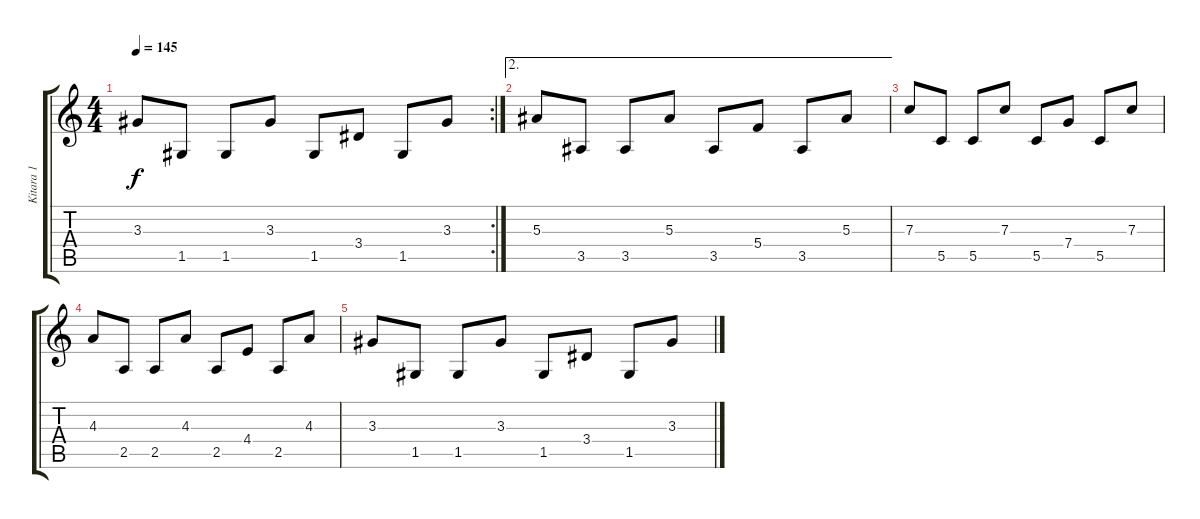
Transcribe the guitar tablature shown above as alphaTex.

\track ("Kitara 1" "Kitara 1") {instrument distortionguitar}
\staff {score tabs}
\tuning (D4 A3 F3 C3 G2 D2) {hide}
\rc 2
\ts (4 4)
\tempo 145
\clef g2
\ks c
3.3.8{dy f} 1.5.8 1.5.8 3.3.8 1.5.8 3.4.8 1.5.8 3.3.8 |
\ae 2
5.3.8{volume 8} 3.5.8 3.5.8 5.3.8 3.5.8 5.4.8 3.5.8 5.3.8 |
7.3.8 5.5.8 5.5.8 7.3.8 5.5.8 7.4.8 5.5.8 7.3.8 |
4.3.8{volume 0} 2.5.8 2.5.8 4.3.8 2.5.8 4.4.8 2.5.8 4.3.8 |
3.3.8 1.5.8 1.5.8 3.3.8 1.5.8 3.4.8 1.5.8 3.3.8
